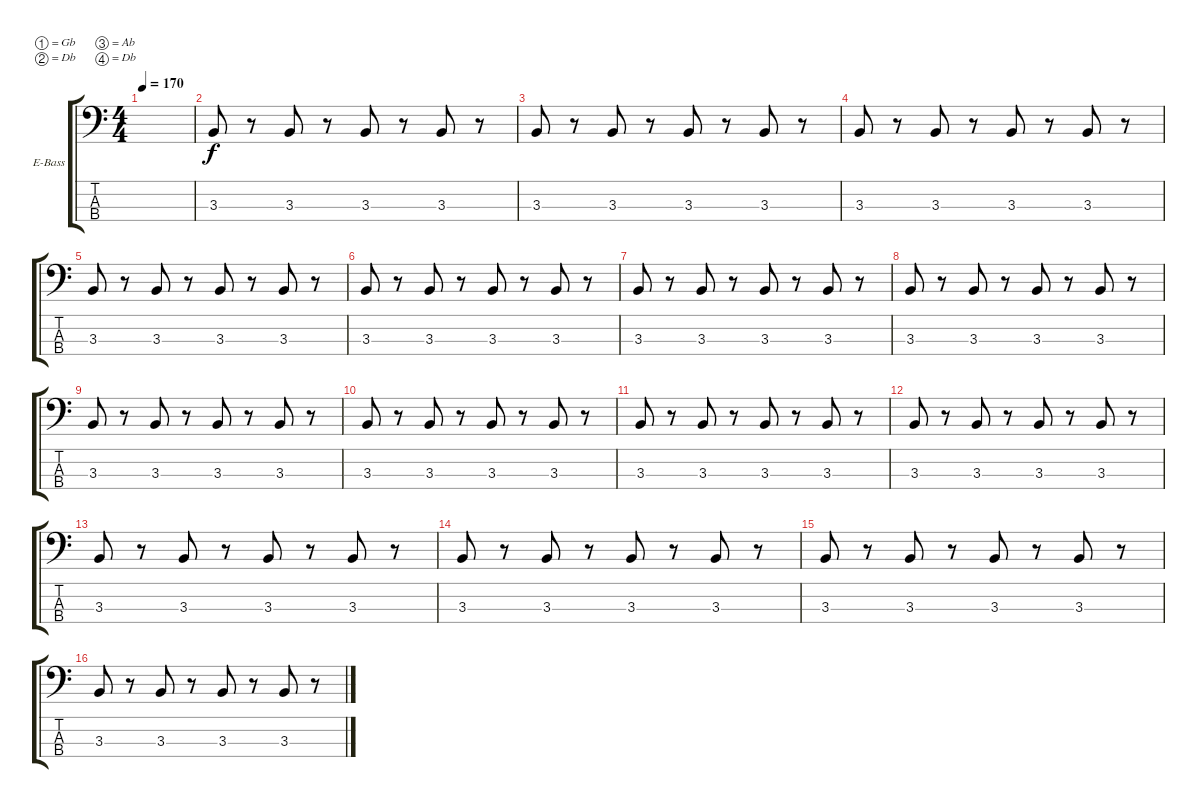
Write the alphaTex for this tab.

\defaultSystemsLayout 4
\bracketExtendMode groupsimilarinstruments
\firstSystemTrackNameOrientation horizontal
\otherSystemsTrackNameOrientation horizontal
\track ("Electric Bass" "E-Bass") {instrument electricbassfinger}
\staff {score tabs}
\tuning (Gb2 Db2 Ab1 Db1)
\ts (4 4)
\tempo 170
\clef f4
\ks c
|
3.3.8 r.8 3.3.8 r.8 3.3.8 r.8 3.3.8 r.8 |
3.3.8 r.8 3.3.8 r.8 3.3.8 r.8 3.3.8 r.8 |
3.3.8 r.8 3.3.8 r.8 3.3.8 r.8 3.3.8 r.8 |
3.3.8 r.8 3.3.8 r.8 3.3.8 r.8 3.3.8 r.8 |
3.3.8 r.8 3.3.8 r.8 3.3.8 r.8 3.3.8 r.8 |
3.3.8 r.8 3.3.8 r.8 3.3.8 r.8 3.3.8 r.8 |
3.3.8 r.8 3.3.8 r.8 3.3.8 r.8 3.3.8 r.8 |
3.3.8 r.8 3.3.8 r.8 3.3.8 r.8 3.3.8 r.8 |
3.3.8 r.8 3.3.8 r.8 3.3.8 r.8 3.3.8 r.8 |
3.3.8 r.8 3.3.8 r.8 3.3.8 r.8 3.3.8 r.8 |
3.3.8 r.8 3.3.8 r.8 3.3.8 r.8 3.3.8 r.8 |
3.3.8 r.8 3.3.8 r.8 3.3.8 r.8 3.3.8 r.8 |
3.3.8 r.8 3.3.8 r.8 3.3.8 r.8 3.3.8 r.8 |
3.3.8 r.8 3.3.8 r.8 3.3.8 r.8 3.3.8 r.8 |
3.3.8 r.8 3.3.8 r.8 3.3.8 r.8 3.3.8 r.8
